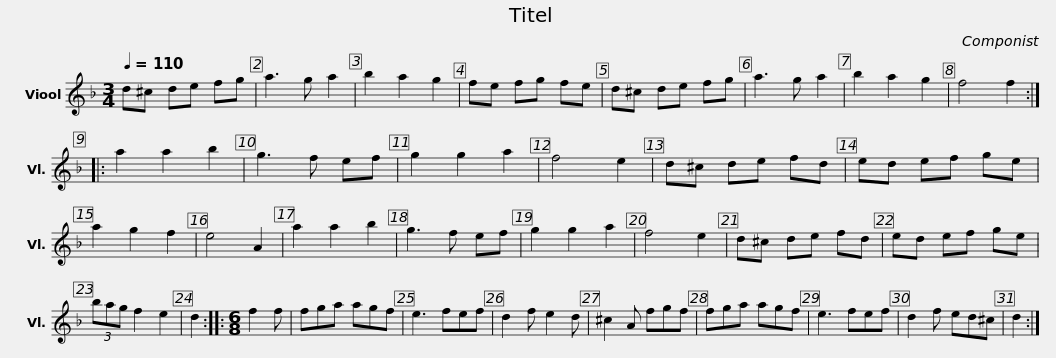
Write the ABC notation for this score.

X:1
L:1/8
Q:1/4=110
M:3/4
I:linebreak $
K:F
V:1 treble
V:1
 d^c de fg | a3 g a2 | b2 a2 g2 | fe fg fe | d^c de fg | %5
 a3 g a2 | b2 a2 g2 | f4 f2 ::$ a2 a2 b2 | g3 f ef | %10
 g2 g2 a2 | f4 e2 | d^c de fd | ed ef ge | a2 g2 f2 | %15
 e4 A2 |$ a2 a2 b2 | g3 f ef | g2 g2 a2 | f4 e2 | %20
 d^c de fd | ed ef ge | (3bag f2 e2 | d2 ::$[K:F][M:6/8] f2 f | %25
 fga agf | e3 fef | d2 f e2 d | ^c2 A fgf | fga agf | %30
 e3 fef | d2 f ed^c | d2 :| %33
